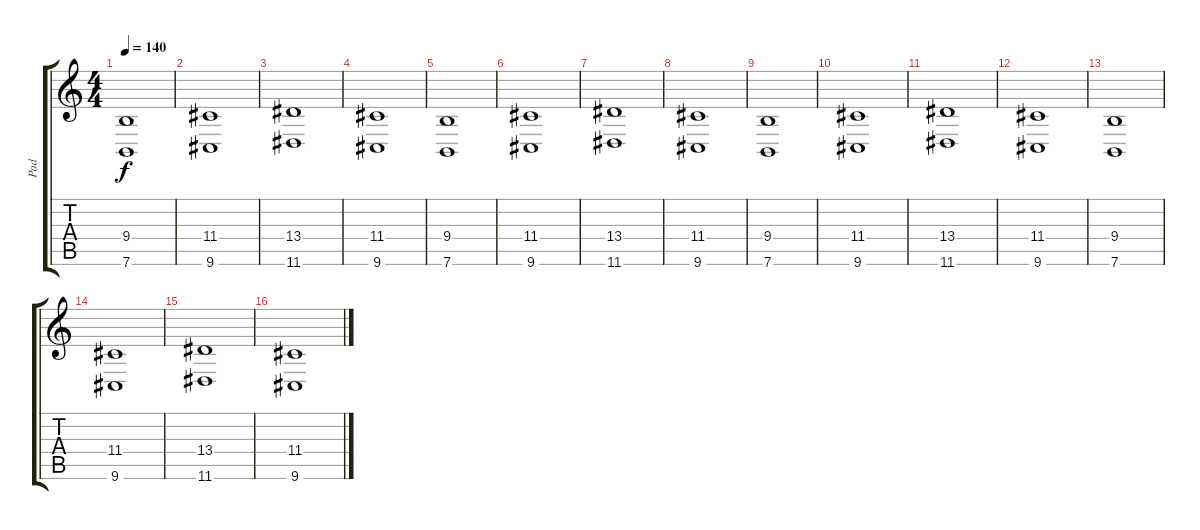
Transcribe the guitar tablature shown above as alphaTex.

\track ("Pad" "Pad") {instrument pad2warm}
\staff {score tabs}
\tuning (E4 B3 G3 D3 A2 E2) {hide}
\ts (4 4)
\tempo 140
\clef g2
\ks c
(9.4 7.6).1{dy f} |
(11.4 9.6).1 |
(13.4 11.6).1 |
(11.4 9.6).1 |
(9.4 7.6).1 |
(11.4 9.6).1 |
(13.4 11.6).1 |
(11.4 9.6).1 |
(9.4 7.6).1 |
(11.4 9.6).1 |
(13.4 11.6).1 |
(11.4 9.6).1 |
(9.4 7.6).1 |
(11.4 9.6).1 |
(13.4 11.6).1 |
(11.4 9.6).1
